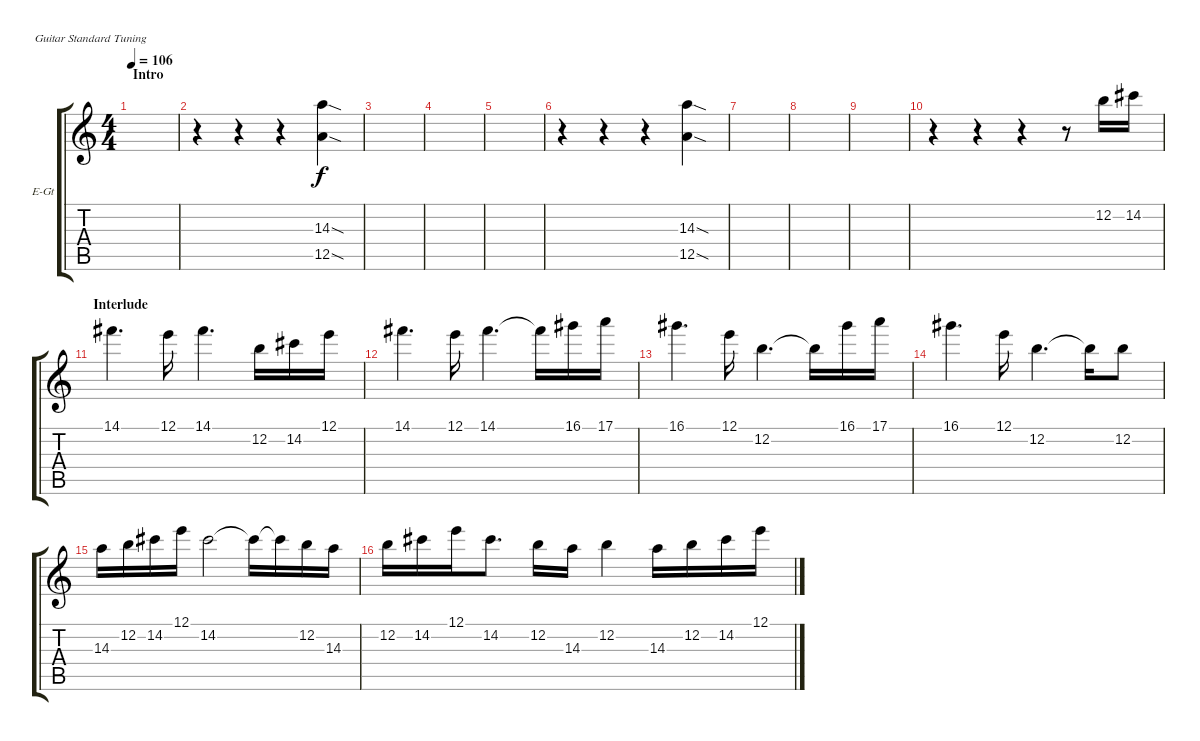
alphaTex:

\defaultSystemsLayout 4
\bracketExtendMode groupsimilarinstruments
\firstSystemTrackNameOrientation horizontal
\otherSystemsTrackNameOrientation horizontal
\track ("Lead Guitar" "E-Gt") {mute instrument distortionguitar}
\staff {score tabs}
\tuning (E4 B3 G3 D3 A2 E2)
\ts (4 4)
\section ("" "Intro")
\tempo 106
\clef g2
\ks c
|
r.4 r.4 r.4 (12.5{sod} 14.3{sod}).4 |
|
|
|
r.4 r.4 r.4 (12.5{sod} 14.3{sod}).4 |
|
|
|
r.4 r.4 r.4 r.8 12.2.16 14.2.16 |
\section ("" "Interlude")
14.1.4{d} 12.1.16 14.1.4{d} 12.2.16 14.2.16 12.1.16 |
14.1.4{d} 12.1.16 14.1.4{d} 14.1{t}.16 16.1.16 17.1.16 |
16.1.4{d} 12.1.16 12.2.4{d} 12.2{t}.16 16.1.16 17.1.16 |
16.1.4{d} 12.1.16 12.2.4{d} 12.2{t}.16 12.2.8 |
14.3.16 12.2.16 14.2.16 12.1.16 14.2.2 14.2{t}.16 14.2{t}.16 12.2.16 14.3.16 |
12.2.16 14.2.16 12.1.16 14.2.8{d} 12.2.16 14.3.16 12.2.4 14.3.16 12.2.16 14.2.16 12.1.16
